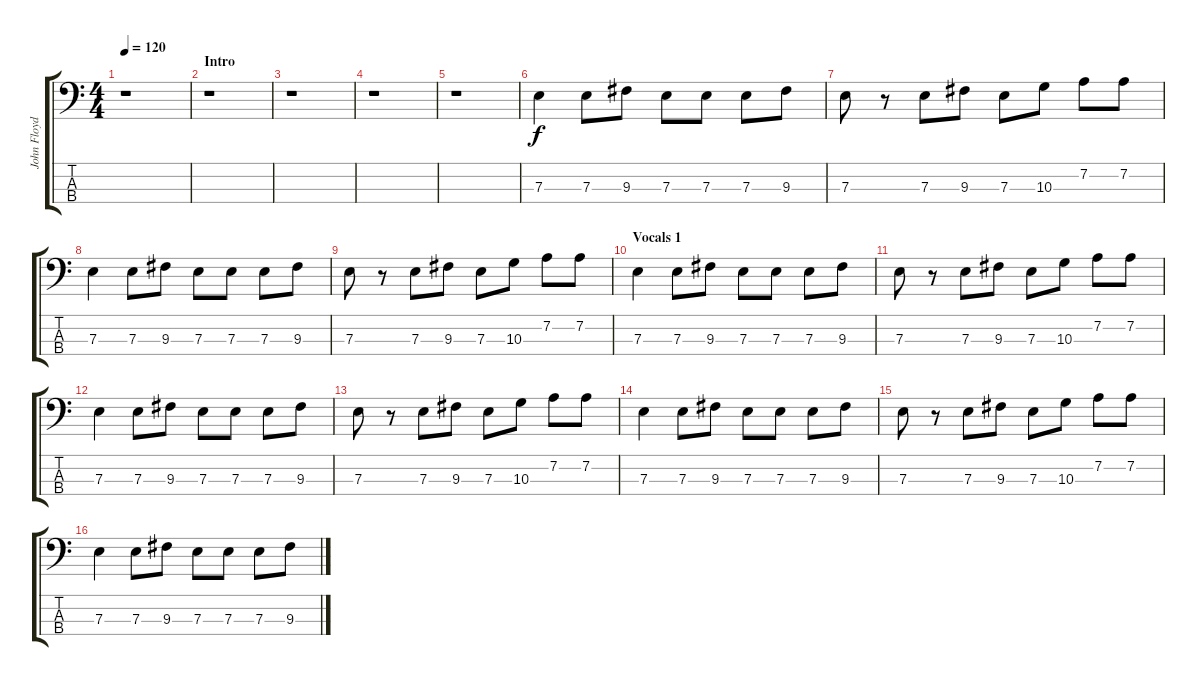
\track ("John Floyd" "John Floyd") {instrument acousticguitarsteel}
\staff {score tabs}
\tuning (G2 D2 A1 E1) {hide}
\ts (4 4)
\tempo 120
\clef f4
\ks c
r.1{dy f instrument acousticguitarsteel} |
\section ("" "Intro")
r.1 |
r.1 |
r.1 |
r.1 |
7.3.4 7.3.8 9.3.8 7.3.8 7.3.8 7.3.8 9.3.8 |
7.3.8 r.8 7.3.8 9.3.8 7.3.8 10.3.8 7.2.8 7.2.8 |
7.3.4 7.3.8 9.3.8 7.3.8 7.3.8 7.3.8 9.3.8 |
7.3.8 r.8 7.3.8 9.3.8 7.3.8 10.3.8 7.2.8 7.2.8 |
\section ("" "Vocals 1")
7.3.4 7.3.8 9.3.8 7.3.8 7.3.8 7.3.8 9.3.8 |
7.3.8 r.8 7.3.8 9.3.8 7.3.8 10.3.8 7.2.8 7.2.8 |
7.3.4 7.3.8 9.3.8 7.3.8 7.3.8 7.3.8 9.3.8 |
7.3.8 r.8 7.3.8 9.3.8 7.3.8 10.3.8 7.2.8 7.2.8 |
7.3.4 7.3.8 9.3.8 7.3.8 7.3.8 7.3.8 9.3.8 |
7.3.8 r.8 7.3.8 9.3.8 7.3.8 10.3.8 7.2.8 7.2.8 |
7.3.4 7.3.8 9.3.8 7.3.8 7.3.8 7.3.8 9.3.8
